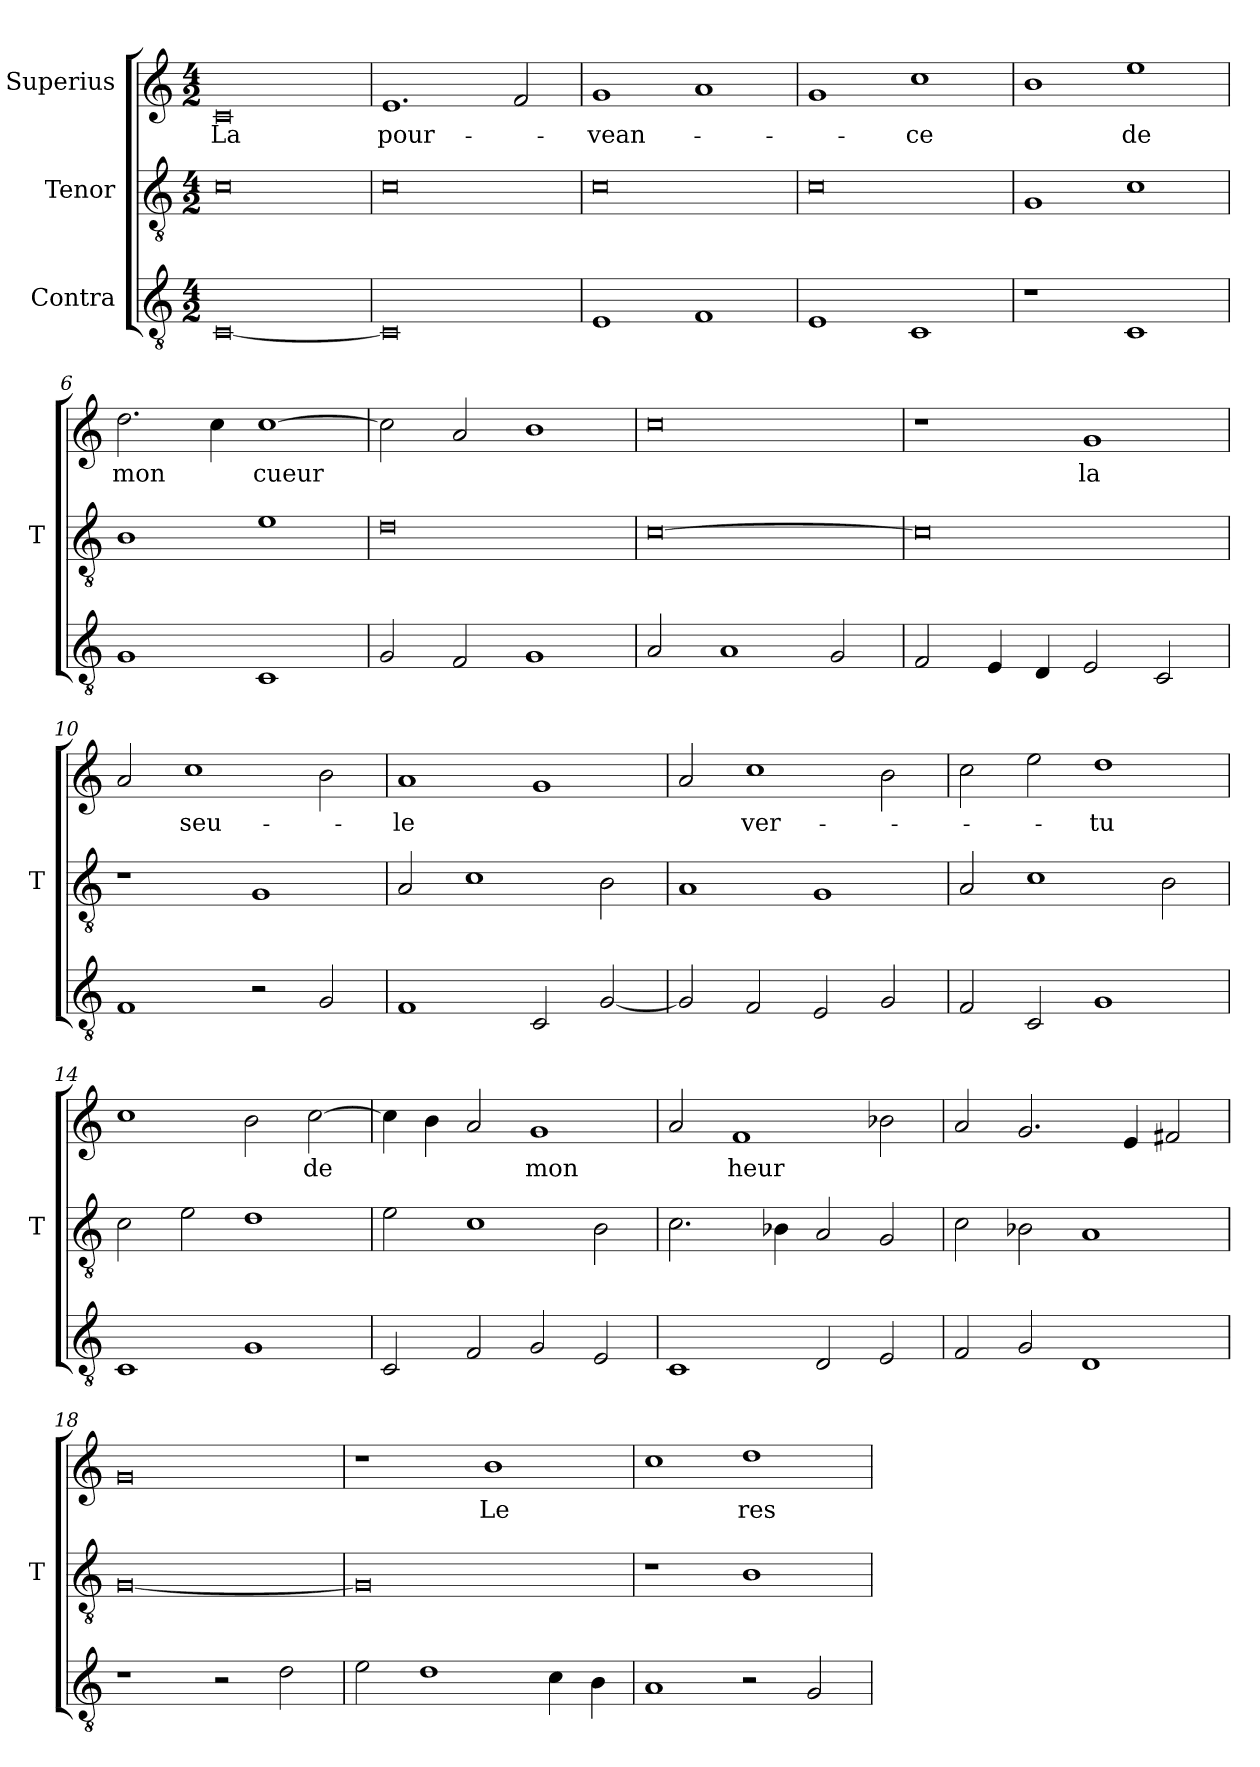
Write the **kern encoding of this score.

**kern	**kern	**kern	**text
*part3	*part2	*part1	*part1
*staff3	*staff2	*staff1	*staff1
*I"Contra	*I"Tenor	*I"Superius	*
*	*I'T	*	*
*clefGv2	*clefGv2	*clefG2	*
*M4/2	*M4/2	*M4/2	*
=1	=1	=1	=1
[0C	0c	0c	-La
=2	=2	=2	=2
0C]	0c	1.e	pour-
.	.	2f	.
=3	=3	=3	=3
1E	0c	1g	-vean-
1F	.	1a	.
=4	=4	=4	=4
1E	0c	1g	.
1C	.	1cc	-ce
=5	=5	=5	=5
1r	1G	1b	.
1C	1c	1ee	-de
=6	=6	=6	=6
1G	1B	2.dd	-mon
.	.	4cc	.
1C	1e	[1cc	-cueur
=7	=7	=7	=7
2G	0d	2cc]	.
2F	.	2a	.
1G	.	1b	.
=8	=8	=8	=8
2A	[0c	0cc	.
1A	.	.	.
2G	.	.	.
=9	=9	=9	=9
2F	0c]	1r	.
4E	.	.	.
4D	.	.	.
2E	.	1g	-la
2C	.	.	.
=10	=10	=10	=10
1F	1r	2a	.
.	.	1cc	seu-
2r	1G	.	.
2G	.	2b	.
=11	=11	=11	=11
1F	2A	1a	-le
.	1c	.	.
2C	.	1g	.
[2G	2B	.	.
=12	=12	=12	=12
2G]	1A	2a	.
2F	.	1cc	ver-
2E	1G	.	.
2G	.	2b	.
=13	=13	=13	=13
2F	2A	2cc	.
2C	1c	2ee	.
1G	.	1dd	-tu
.	2B	.	.
=14	=14	=14	=14
1C	2c	1cc	.
.	2e	.	.
1G	1d	2b	.
.	.	[2cc	-de
=15	=15	=15	=15
2C	2e	4cc]	.
.	.	4b	.
2F	1c	2a	.
2G	.	1g	-mon
2E	2B	.	.
=16	=16	=16	=16
1C	2.c	2a	.
.	.	1f	-heur
.	4B-X	.	.
2D	2A	.	.
2E	2G	2b-X	.
=17	=17	=17	=17
2F	2c	2a	.
2G	2B-X	2.g	.
1D	1A	.	.
.	.	4e	.
.	.	2f#X	.
=18	=18	=18	=18
1r	[0G	0g	.
2r	.	.	.
2d	.	.	.
=19	=19	=19	=19
2e	0G]	1r	.
1d	.	.	.
.	.	1b	-Le
4c	.	.	.
4B	.	.	.
=20	=20	=20	=20
1A	1r	1cc	.
2r	1B	1dd	res-
2G	.	.	.
=	=	=	=
*-	*-	*-	*-
